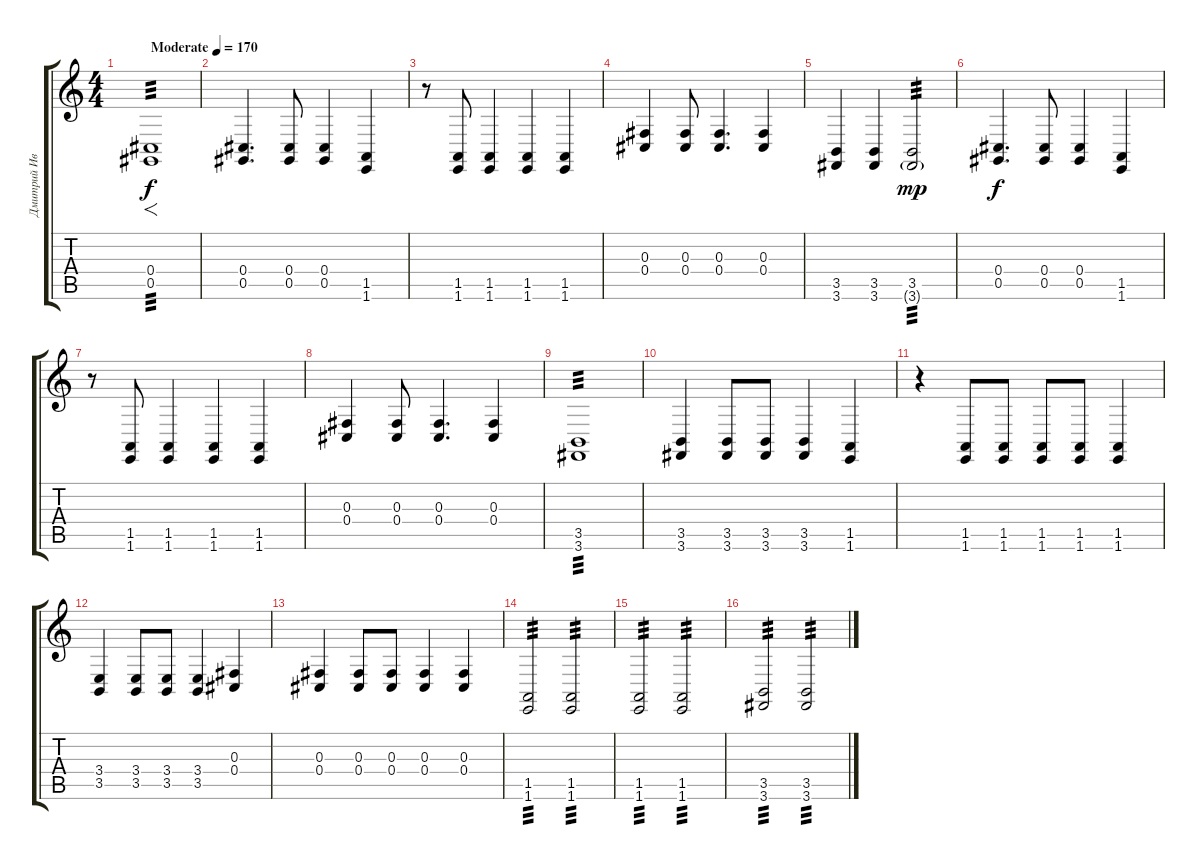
\track ("Дмитрий Иванов/Доп. Гитары" "Дмитрий Ив") {instrument taikodrum}
\staff {score tabs}
\tuning (Eb4 Bb3 Gb3 Db3 Ab2 Eb2) {hide}
\ts (4 4)
\tempo (170 "Moderate")
\clef g2
\ks c
(0.4 0.5).1{f tp 3 dy f instrument taikodrum} |
(0.4 0.5).4{d} (0.4 0.5).8 (0.4 0.5).4 (1.5 1.6).4 |
r.8 (1.5 1.6).8 (1.5 1.6).4 (1.5 1.6).4 (1.5 1.6).4 |
(0.3 0.4).4 (0.3 0.4).8 (0.3 0.4).4{d} (0.3 0.4).4 |
(3.5 3.6).4 (3.5 3.6).4 (3.5 3.6{g}).2{tp 3 dy mp} |
(0.4 0.5).4{d dy f} (0.4 0.5).8 (0.4 0.5).4 (1.5 1.6).4 |
r.8 (1.5 1.6).8 (1.5 1.6).4 (1.5 1.6).4 (1.5 1.6).4 |
(0.3 0.4).4 (0.3 0.4).8 (0.3 0.4).4{d} (0.3 0.4).4 |
(3.5 3.6).1{tp 3} |
(3.5 3.6).4 (3.5 3.6).8 (3.5 3.6).8 (3.5 3.6).4 (1.5 1.6).4 |
r.4 (1.5 1.6).8 (1.5 1.6).8 (1.5 1.6).8 (1.5 1.6).8 (1.5 1.6).4 |
(3.4 3.5).4 (3.4 3.5).8 (3.4 3.5).8 (3.4 3.5).4 (0.3 0.4).4 |
(0.3 0.4).4 (0.3 0.4).8 (0.3 0.4).8 (0.3 0.4).4 (0.3 0.4).4 |
(1.5 1.6).2{tp 3} (1.5 1.6).2{tp 3} |
(1.5 1.6).2{tp 3} (1.5 1.6).2{tp 3} |
(3.5 3.6).2{tp 3} (3.5 3.6).2{tp 3}
